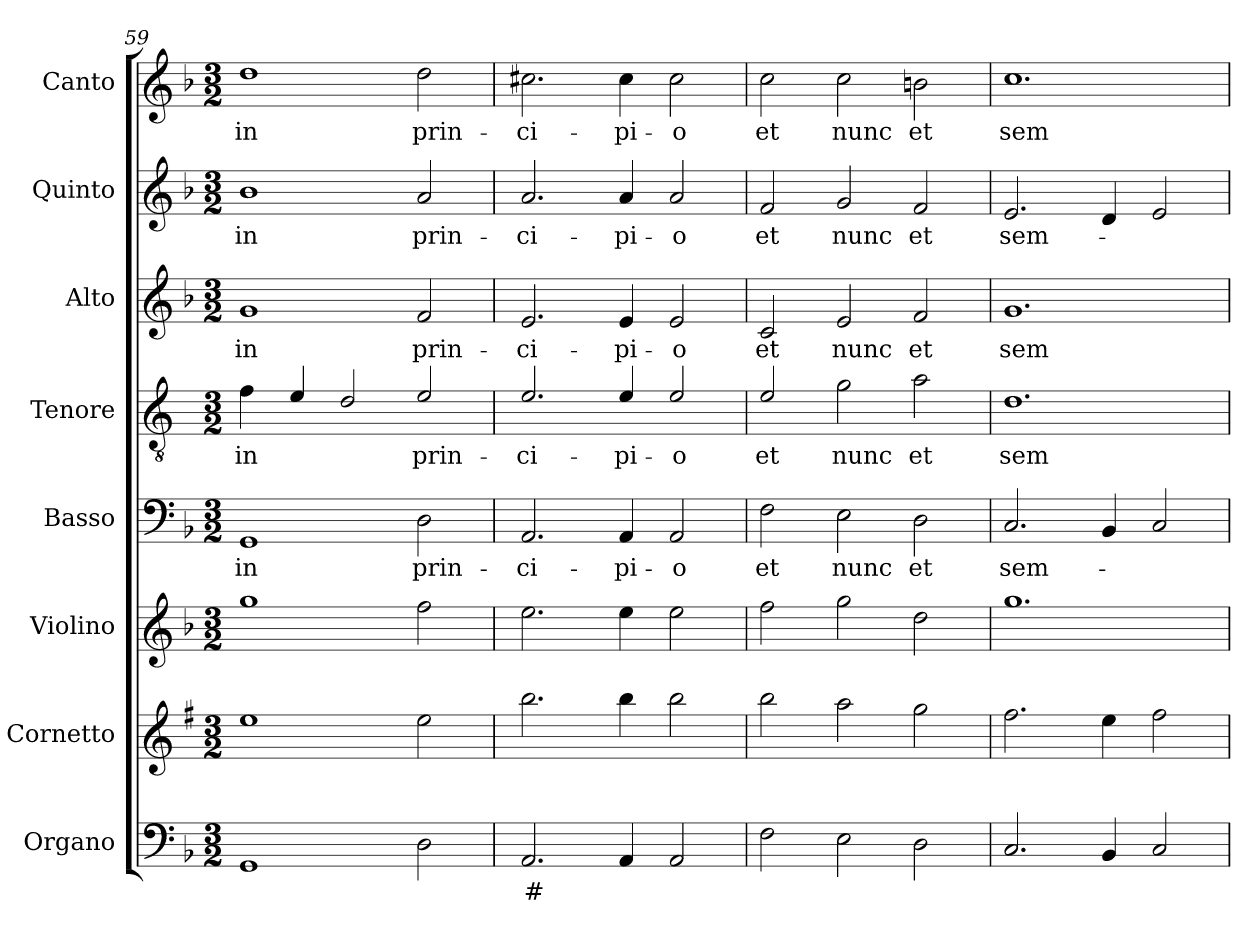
**kern	**text	**kern	**kern	**kern	**text	**kern	**text	**kern	**text	**kern	**text	**kern	**text
*part8	*part8	*part7	*part6	*part5	*part5	*part4	*part4	*part3	*part3	*part2	*part2	*part1	*part1
*staff8	*staff8	*staff7	*staff6	*staff5	*staff5	*staff4	*staff4	*staff3	*staff3	*staff2	*staff2	*staff1	*staff1
*I"Organo	*	*I"Cornetto	*I"Violino	*I"Basso	*	*I"Tenore	*	*I"Alto	*	*I"Quinto	*	*I"Canto	*
*I'Or	*	*I'Cto.	*I'Vln.	*I'B	*	*I'T	*	*I'A	*	*	*	*I'C	*
*clefF4	*	*clefG2	*clefG2	*clefF4	*	*clefGv2	*	*clefG2	*	*clefG2	*	*clefG2	*
*	*	*ITrd1c2	*	*	*	*ITrd4c7	*	*	*	*	*	*	*
*k[b-]	*	*k[b-]	*k[b-]	*k[b-]	*	*k[b-]	*	*k[b-]	*	*k[b-]	*	*k[b-]	*
*F:	*	*F:	*F:	*F:	*	*F:	*	*F:	*	*F:	*	*F:	*
*M3/2	*	*M3/2	*M3/2	*M3/2	*	*M3/2	*	*M3/2	*	*M3/2	*	*M3/2	*
=59	=59	=59	=59	=59	=59	=59	=59	=59	=59	=59	=59	=59	=59
!	!	!	!	!	!LO:LY:b	!	!LO:LY:b	!	!LO:LY:b	!	!LO:LY:b	!	!LO:LY:b
1GG	.	1dd	1gg	1GG	in	4B-\	in	1g	in	1b-	in	1dd	in
.	.	.	.	.	.	4A/	.	.	.	.	.	.	.
.	.	.	.	.	.	2G/	.	.	.	.	.	.	.
!	!	!	!	!	!LO:LY:b	!	!LO:LY:b	!	!LO:LY:b	!	!LO:LY:b	!	!LO:LY:b
2D\	.	2dd\	2ff\	2D\	prin-	2A/	prin-	2f/	prin-	2a/	prin-	2dd\	prin-
=60	=60	=60	=60	=60	=60	=60	=60	=60	=60	=60	=60	=60	=60
!	!LO:LY:b	!	!	!	!LO:LY:b	!	!LO:LY:b	!	!LO:LY:b	!	!LO:LY:b	!	!LO:LY:b
2.AA/	#	2.aa\	2.ee\	2.AA/	-ci-	2.A/	-ci-	2.e/	-ci-	2.a/	-ci-	2.cc#X\	-ci-
!	!	!	!	!	!LO:LY:b	!	!LO:LY:b	!	!LO:LY:b	!	!LO:LY:b	!	!LO:LY:b
4AA/	.	4aa\	4ee\	4AA/	-pi-	4A/	-pi-	4e/	-pi-	4a/	-pi-	4cc#\	-pi-
!	!	!	!	!	!LO:LY:b	!	!LO:LY:b	!	!LO:LY:b	!	!LO:LY:b	!	!LO:LY:b
2AA/	.	2aa\	2ee\	2AA/	-o	2A/	-o	2e/	-o	2a/	-o	2cc#\	-o
=61	=61	=61	=61	=61	=61	=61	=61	=61	=61	=61	=61	=61	=61
!	!	!	!	!	!LO:LY:b	!	!LO:LY:b	!	!LO:LY:b	!	!LO:LY:b	!	!LO:LY:b
2F\	.	2aa\	2ff\	2F\	et	2A/	et	2c/	et	2f/	et	2cc\	et
!	!	!	!	!	!LO:LY:b	!	!LO:LY:b	!	!LO:LY:b	!	!LO:LY:b	!	!LO:LY:b
2E\	.	2gg\	2gg\	2E\	nunc	2c\	nunc	2e/	nunc	2g/	nunc	2cc\	nunc
!	!	!	!	!	!LO:LY:b	!	!LO:LY:b	!	!LO:LY:b	!	!LO:LY:b	!	!LO:LY:b
2D\	.	2ff\	2dd\	2D\	et	2d\	et	2f/	et	2f/	et	2bn\	et
=62	=62	=62	=62	=62	=62	=62	=62	=62	=62	=62	=62	=62	=62
!	!	!	!	!	!LO:LY:b	!	!LO:LY:b	!	!LO:LY:b	!	!LO:LY:b	!	!LO:LY:b
2.C/	.	2.ee\	1.gg	2.C/	sem-	1.G	sem-	1.g	sem-	2.e/	sem-	1.cc	sem-
4BB-/	.	4dd\	.	4BB-/	.	.	.	.	.	4d/	.	.	.
2C/	.	2ee\	.	2C/	.	.	.	.	.	2e/	.	.	.
=	=	=	=	=	=	=	=	=	=	=	=	=	=
*-	*-	*-	*-	*-	*-	*-	*-	*-	*-	*-	*-	*-	*-
